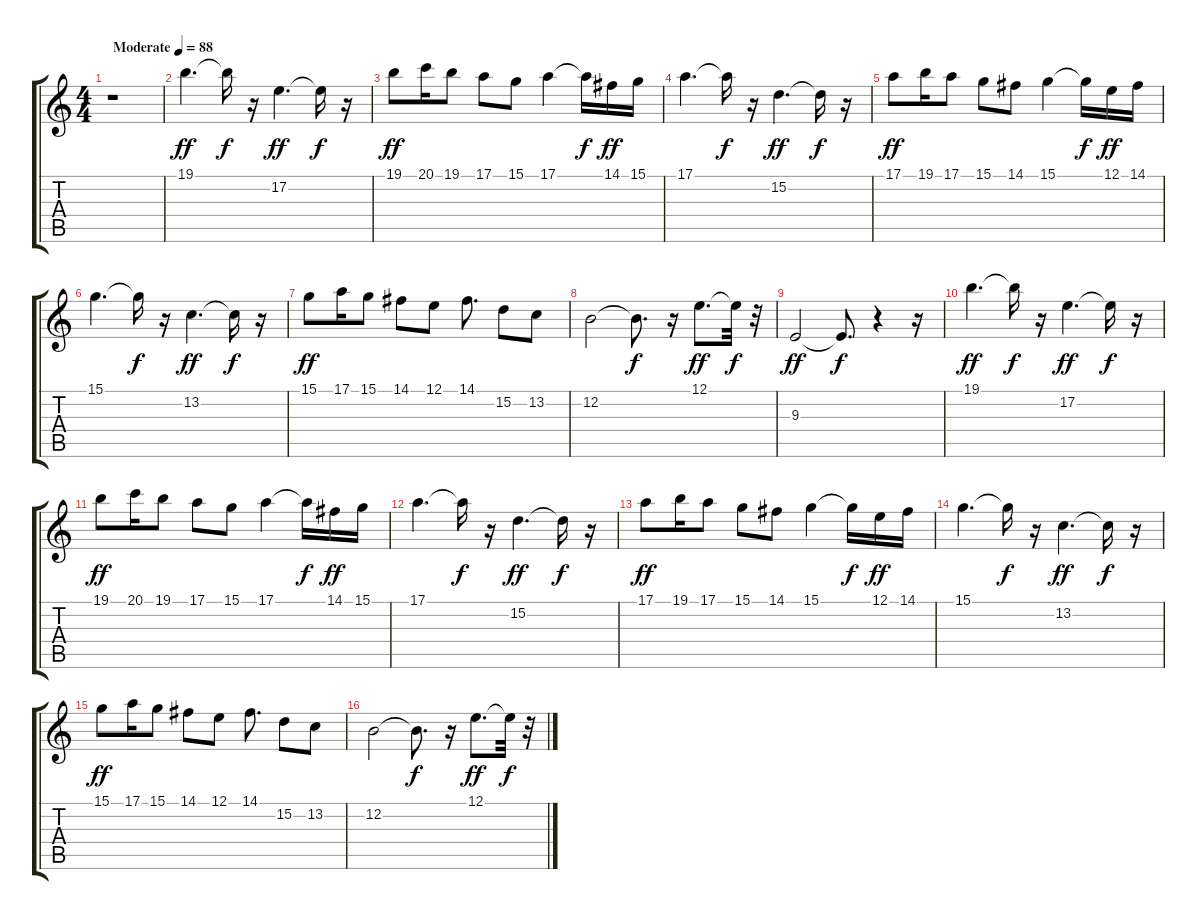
\track "" {instrument flute}
\staff {score tabs}
\tuning (E4 B3 G3 D3 A2 E2) {hide}
\ts (4 4)
\tempo (88 "Moderate")
\clef g2
\ks c
r.1{dy ff instrument flute} |
19.1.4{d} 19.1{t}.16{dy f} r.16 17.2.4{d dy ff} 17.2{t}.16{dy f} r.16 |
19.1.8{dy ff} 20.1.16 19.1.8 17.1.8 15.1.8 17.1.4 17.1{t}.16{dy f} 14.1.16{dy ff} 15.1.16 |
17.1.4{d} 17.1{t}.16{dy f} r.16 15.2.4{d dy ff} 15.2{t}.16{dy f} r.16 |
17.1.8{dy ff} 19.1.16 17.1.8 15.1.8 14.1.8 15.1.4 15.1{t}.16{dy f} 12.1.16{dy ff} 14.1.16 |
15.1.4{d} 15.1{t}.16{dy f} r.16 13.2.4{d dy ff} 13.2{t}.16{dy f} r.16 |
15.1.8{dy ff} 17.1.16 15.1.8 14.1.8 12.1.8 14.1.8{d} 15.2.8 13.2.8 |
12.2.2 12.2{t}.8{d dy f} r.16 12.1.8{d dy ff} 12.1{t}.32{dy f} r.32 |
9.3.2{dy ff} 9.3{t}.8{d dy f} r.4 r.16 |
19.1.4{d dy ff} 19.1{t}.16{dy f} r.16 17.2.4{d dy ff} 17.2{t}.16{dy f} r.16 |
19.1.8{dy ff} 20.1.16 19.1.8 17.1.8 15.1.8 17.1.4 17.1{t}.16{dy f} 14.1.16{dy ff} 15.1.16 |
17.1.4{d} 17.1{t}.16{dy f} r.16 15.2.4{d dy ff} 15.2{t}.16{dy f} r.16 |
17.1.8{dy ff} 19.1.16 17.1.8 15.1.8 14.1.8 15.1.4 15.1{t}.16{dy f} 12.1.16{dy ff} 14.1.16 |
15.1.4{d} 15.1{t}.16{dy f} r.16 13.2.4{d dy ff} 13.2{t}.16{dy f} r.16 |
15.1.8{dy ff} 17.1.16 15.1.8 14.1.8 12.1.8 14.1.8{d} 15.2.8 13.2.8 |
12.2.2 12.2{t}.8{d dy f} r.16 12.1.8{d dy ff} 12.1{t}.32{dy f} r.32
